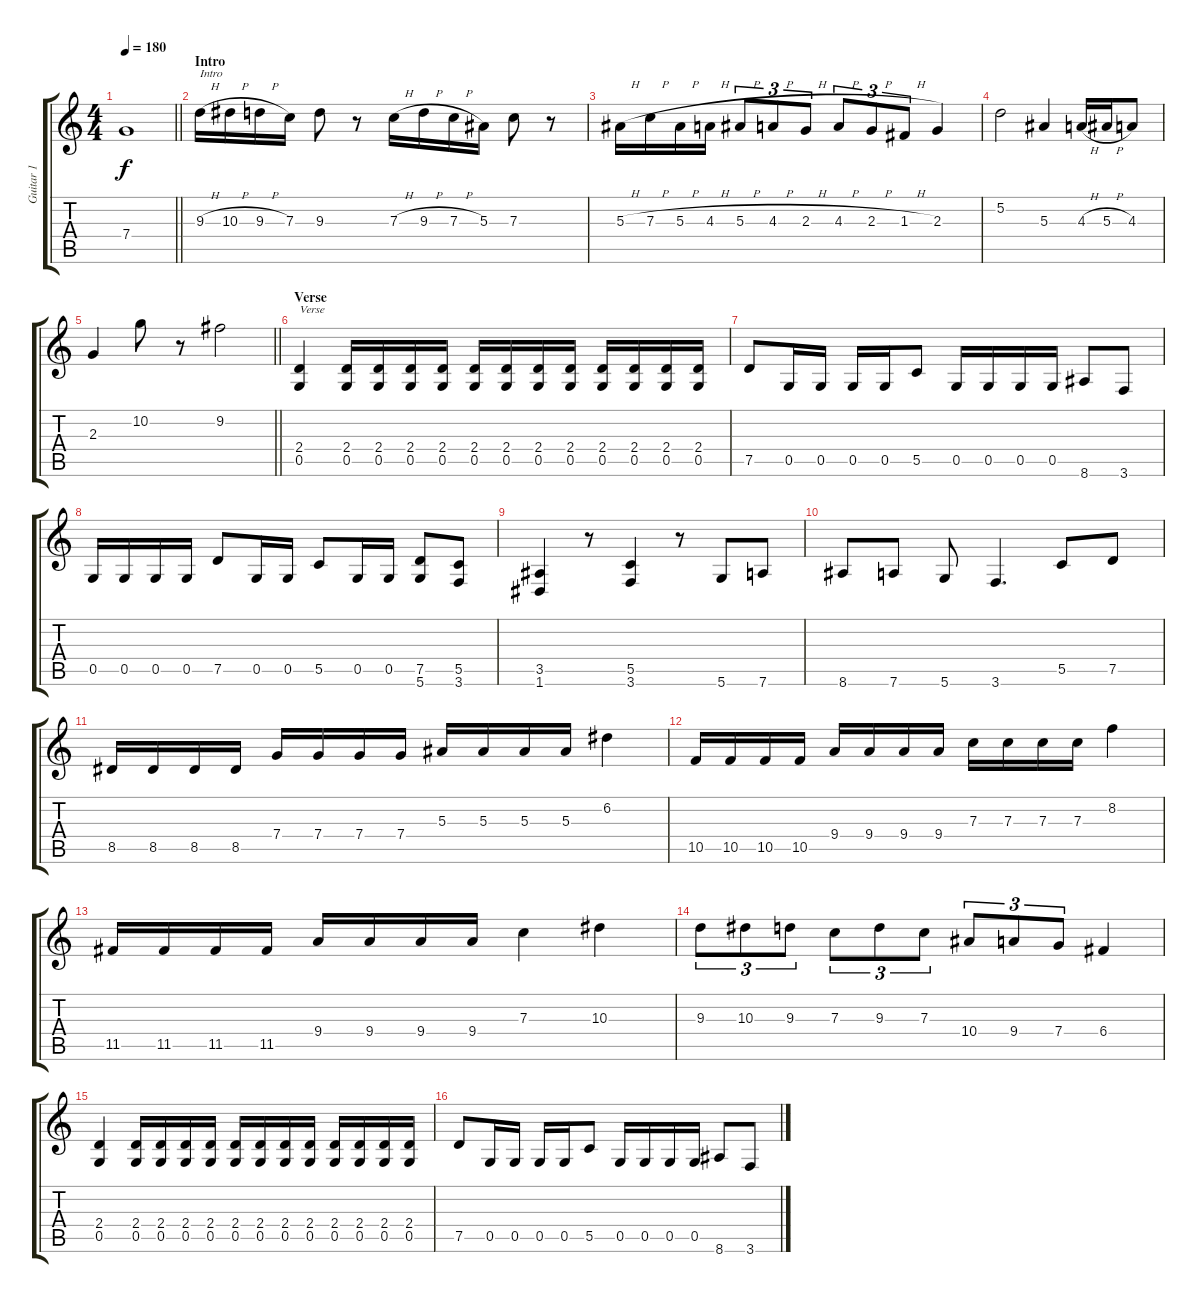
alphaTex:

\track ("Guitar 1" "Guitar 1") {instrument distortionguitar}
\staff {score tabs}
\tuning (D4 A3 F3 C3 G2 D2) {hide}
\ts (4 4)
\tempo 180
\clef g2
\barLineRight lightlight
\ks c
7.4.1{dy f instrument reversecymbal} |
\section ("" "Intro")
9.3{h}.16{txt "Intro" instrument overdrivenguitar} 10.3{h}.16 9.3{h}.16 7.3.16 9.3.8 r.8 7.3{h}.16 9.3{h}.16 7.3{h}.16 5.3.16 7.3.8 r.8 |
5.3{h}.16 7.3{h}.16 5.3{h}.16 4.3{h}.16 5.3{h}.8{tu (3 2)} 4.3{h}.8{tu (3 2)} 2.3{h}.8{tu (3 2)} 4.3{h}.8{tu (3 2)} 2.3{h}.8{tu (3 2)} 1.3{h}.8{tu (3 2)} 2.3.4 |
5.2.2 5.3.4 4.3{h}.16 5.3{h}.16 4.3.8 |
\barLineRight lightlight
2.3.4 10.2.8 r.8 9.2.2 |
\section ("" "Verse")
(2.4 0.5).4{txt "Verse" instrument distortionguitar} (2.4 0.5).16 (2.4 0.5).16 (2.4 0.5).16 (2.4 0.5).16 (2.4 0.5).16 (2.4 0.5).16 (2.4 0.5).16 (2.4 0.5).16 (2.4 0.5).16 (2.4 0.5).16 (2.4 0.5).16 (2.4 0.5).16 |
7.5.8 0.5.16 0.5.16 0.5.16 0.5.16 5.5.8 0.5.16 0.5.16 0.5.16 0.5.16 8.6.8 3.6.8 |
0.5.16 0.5.16 0.5.16 0.5.16 7.5.8 0.5.16 0.5.16 5.5.8 0.5.16 0.5.16 (7.5 5.6).8 (5.5 3.6).8 |
(3.5 1.6).4 r.8 (5.5 3.6).4 r.8 5.6.8 7.6.8 |
8.6.8 7.6.8 5.6.8 3.6.4{d} 5.5.8 7.5.8 |
8.5.16 8.5.16 8.5.16 8.5.16 7.4.16 7.4.16 7.4.16 7.4.16 5.3.16 5.3.16 5.3.16 5.3.16 6.2.4 |
10.5.16 10.5.16 10.5.16 10.5.16 9.4.16 9.4.16 9.4.16 9.4.16 7.3.16 7.3.16 7.3.16 7.3.16 8.2.4 |
11.5.16 11.5.16 11.5.16 11.5.16 9.4.16 9.4.16 9.4.16 9.4.16 7.3.4 10.3.4 |
9.3.8{tu (3 2)} 10.3.8{tu (3 2)} 9.3.8{tu (3 2)} 7.3.8{tu (3 2)} 9.3.8{tu (3 2)} 7.3.8{tu (3 2)} 10.4.8{tu (3 2)} 9.4.8{tu (3 2)} 7.4.8{tu (3 2)} 6.4.4 |
(2.4 0.5).4 (2.4 0.5).16 (2.4 0.5).16 (2.4 0.5).16 (2.4 0.5).16 (2.4 0.5).16 (2.4 0.5).16 (2.4 0.5).16 (2.4 0.5).16 (2.4 0.5).16 (2.4 0.5).16 (2.4 0.5).16 (2.4 0.5).16 |
7.5.8 0.5.16 0.5.16 0.5.16 0.5.16 5.5.8 0.5.16 0.5.16 0.5.16 0.5.16 8.6.8 3.6.8
